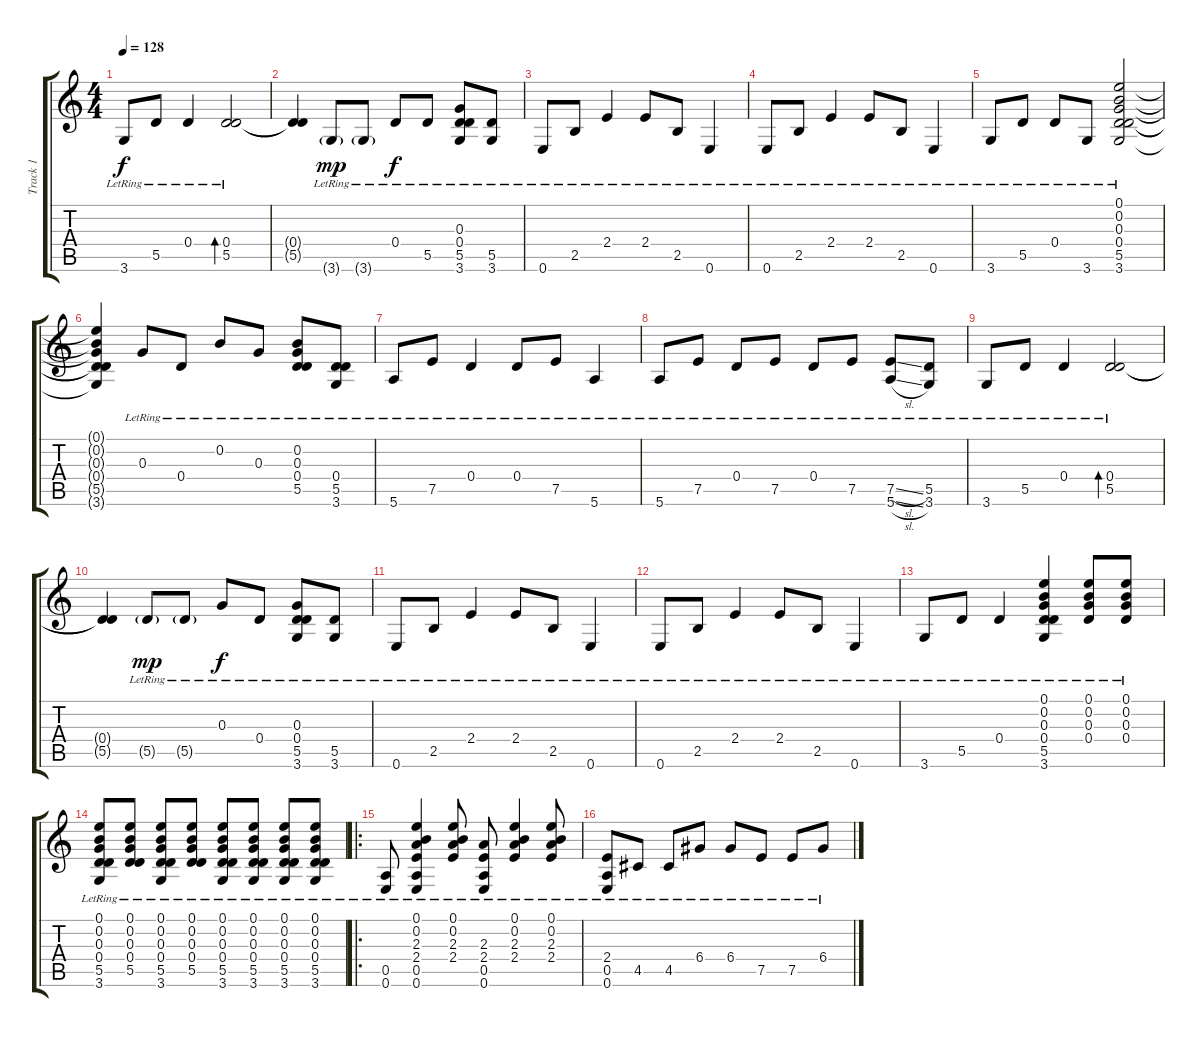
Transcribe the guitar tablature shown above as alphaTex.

\track ("Track 1" "Track 1") {instrument acousticguitarsteel}
\staff {score tabs}
\tuning (E4 B3 G3 D3 A2 E2) {hide}
\ts (4 4)
\tempo 128
\clef g2
\ks c
3.6{lr}.8{dy f} 5.5{lr}.8 0.4{lr}.4 (0.4{lr} 5.5{lr}).2{bd 240} |
(0.4{t} 5.5{t}).4 3.6{g lr}.8{dy mp} 3.6{g lr}.8 0.4{lr}.8{dy f} 5.5{lr}.8 (0.3{lr} 0.4{lr} 5.5{lr} 3.6{lr}).8 (5.5{lr} 3.6{lr}).8 |
0.6{lr}.8 2.5{lr}.8 2.4{lr}.4 2.4{lr}.8 2.5{lr}.8 0.6{lr}.4 |
0.6{lr}.8 2.5{lr}.8 2.4{lr}.4 2.4{lr}.8 2.5{lr}.8 0.6{lr}.4 |
3.6{lr}.8 5.5{lr}.8 0.4{lr}.8 3.6{lr}.8 (0.1{lr} 0.2{lr} 0.3{lr} 0.4{lr} 5.5{lr} 3.6{lr}).2 |
(0.1{t} 0.2{t} 0.3{t} 0.4{t} 5.5{t} 3.6{t}).4 0.3{lr}.8 0.4{lr}.8 0.2{lr}.8 0.3{lr}.8 (0.2{lr} 0.3{lr} 0.4{lr} 5.5{lr}).8 (0.4{lr} 5.5{lr} 3.6{lr}).8 |
5.6{lr}.8 7.5{lr}.8 0.4{lr}.4 0.4{lr}.8 7.5{lr}.8 5.6{lr}.4 |
5.6{lr}.8 7.5{lr}.8 0.4{lr}.8 7.5{lr}.8 0.4{lr}.8 7.5{lr}.8 (7.5{sl lr} 5.6{sl lr}).8 (5.5{lr} 3.6{lr}).8 |
3.6{lr}.8 5.5{lr}.8 0.4{lr}.4 (0.4{lr} 5.5{lr}).2{bd 240} |
(0.4{t} 5.5{t}).4 5.5{g lr}.8{dy mp} 5.5{g lr}.8 0.3{lr}.8{dy f} 0.4{lr}.8 (0.3{lr} 0.4{lr} 5.5{lr} 3.6{lr}).8 (5.5{lr} 3.6{lr}).8 |
0.6{lr}.8 2.5{lr}.8 2.4{lr}.4 2.4{lr}.8 2.5{lr}.8 0.6{lr}.4 |
0.6{lr}.8 2.5{lr}.8 2.4{lr}.4 2.4{lr}.8 2.5{lr}.8 0.6{lr}.4 |
3.6{lr}.8 5.5{lr}.8 0.4{lr}.4 (0.1{lr} 0.2{lr} 0.3{lr} 0.4{lr} 5.5{lr} 3.6{lr}).4 (0.1{lr} 0.2{lr} 0.3{lr} 0.4{lr}).8 (0.1{lr} 0.2{lr} 0.3{lr} 0.4{lr}).8 |
(0.1{lr} 0.2{lr} 0.3{lr} 0.4{lr} 5.5{lr} 3.6{lr}).8 (0.1{lr} 0.2{lr} 0.3{lr} 0.4{lr} 5.5{lr}).8 (0.1{lr} 0.2{lr} 0.3{lr} 0.4{lr} 5.5{lr} 3.6{lr}).8 (0.1{lr} 0.2{lr} 0.3{lr} 0.4{lr} 5.5{lr}).8 (0.1{lr} 0.2{lr} 0.3{lr} 0.4{lr} 5.5{lr} 3.6{lr}).8 (0.1{lr} 0.2{lr} 0.3{lr} 0.4{lr} 5.5{lr} 3.6{lr}).8 (0.1{lr} 0.2{lr} 0.3{lr} 0.4{lr} 5.5{lr} 3.6{lr}).8 (0.1{lr} 0.2{lr} 0.3{lr} 0.4{lr} 5.5{lr} 3.6{lr}).8 |
\ro
(0.5{lr} 0.6{lr}).8 (0.1{lr} 0.2{lr} 2.3{lr} 2.4{lr} 0.5{lr} 0.6{lr}).4 (0.1{lr} 0.2{lr} 2.3{lr} 2.4{lr}).8 (2.3{lr} 2.4{lr} 0.5{lr} 0.6{lr}).8 (0.1{lr} 0.2{lr} 2.3{lr} 2.4{lr}).4 (0.1{lr} 0.2{lr} 2.3{lr} 2.4{lr}).8 |
(2.4{lr} 0.5{lr} 0.6{lr}).8 4.5{lr}.8 4.5{lr}.8 6.4{lr}.8 6.4{lr}.8 7.5{lr}.8 7.5{lr}.8 6.4{lr}.8
